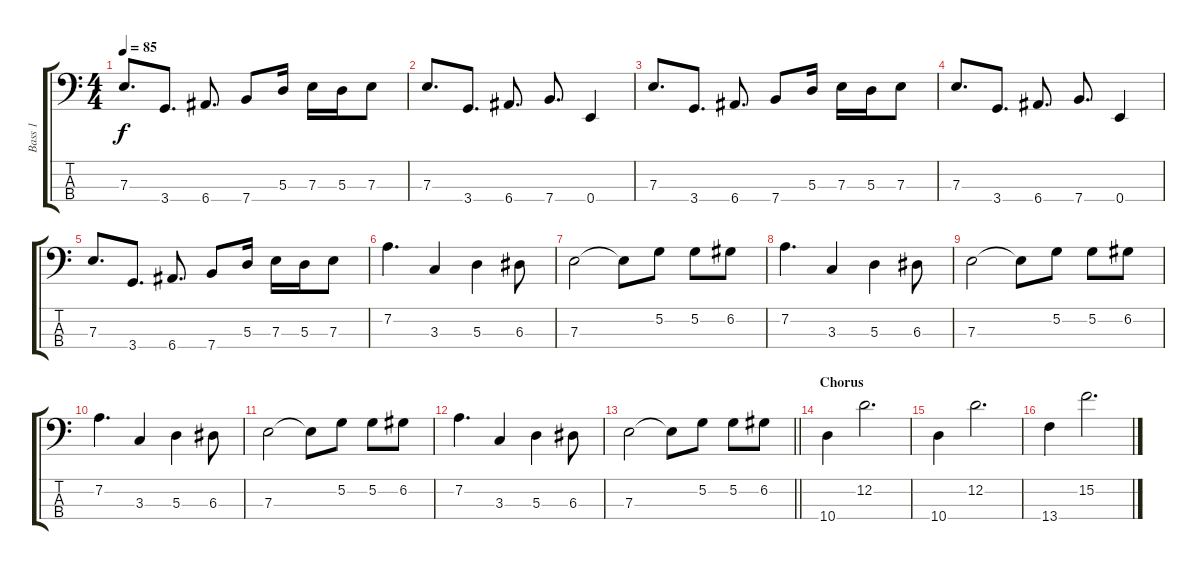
\track ("Bass 1" "Bass 1") {instrument electricbassfinger}
\staff {score tabs}
\tuning (G2 D2 A1 E1) {hide}
\ts (4 4)
\tempo 85
\clef f4
\ks c
7.3.8{d dy f} 3.4.8{d} 6.4.8{d} 7.4.8 5.3.16 7.3.16 5.3.16 7.3.8 |
7.3.8{d} 3.4.8{d} 6.4.8{d} 7.4.8{d} 0.4.4 |
7.3.8{d} 3.4.8{d} 6.4.8{d} 7.4.8 5.3.16 7.3.16 5.3.16 7.3.8 |
7.3.8{d} 3.4.8{d} 6.4.8{d} 7.4.8{d} 0.4.4 |
7.3.8{d} 3.4.8{d} 6.4.8{d} 7.4.8 5.3.16 7.3.16 5.3.16 7.3.8 |
7.2.4{d} 3.3.4 5.3.4 6.3.8 |
7.3.2 7.3{t}.8 5.2.8 5.2.8 6.2.8 |
7.2.4{d} 3.3.4 5.3.4 6.3.8 |
7.3.2 7.3{t}.8 5.2.8 5.2.8 6.2.8 |
7.2.4{d} 3.3.4 5.3.4 6.3.8 |
7.3.2 7.3{t}.8 5.2.8 5.2.8 6.2.8 |
7.2.4{d} 3.3.4 5.3.4 6.3.8 |
\barLineRight lightlight
7.3.2 7.3{t}.8 5.2.8 5.2.8 6.2.8 |
\section ("" "Chorus")
10.4.4 12.2.2{d} |
10.4.4 12.2.2{d} |
13.4.4 15.2.2{d}
